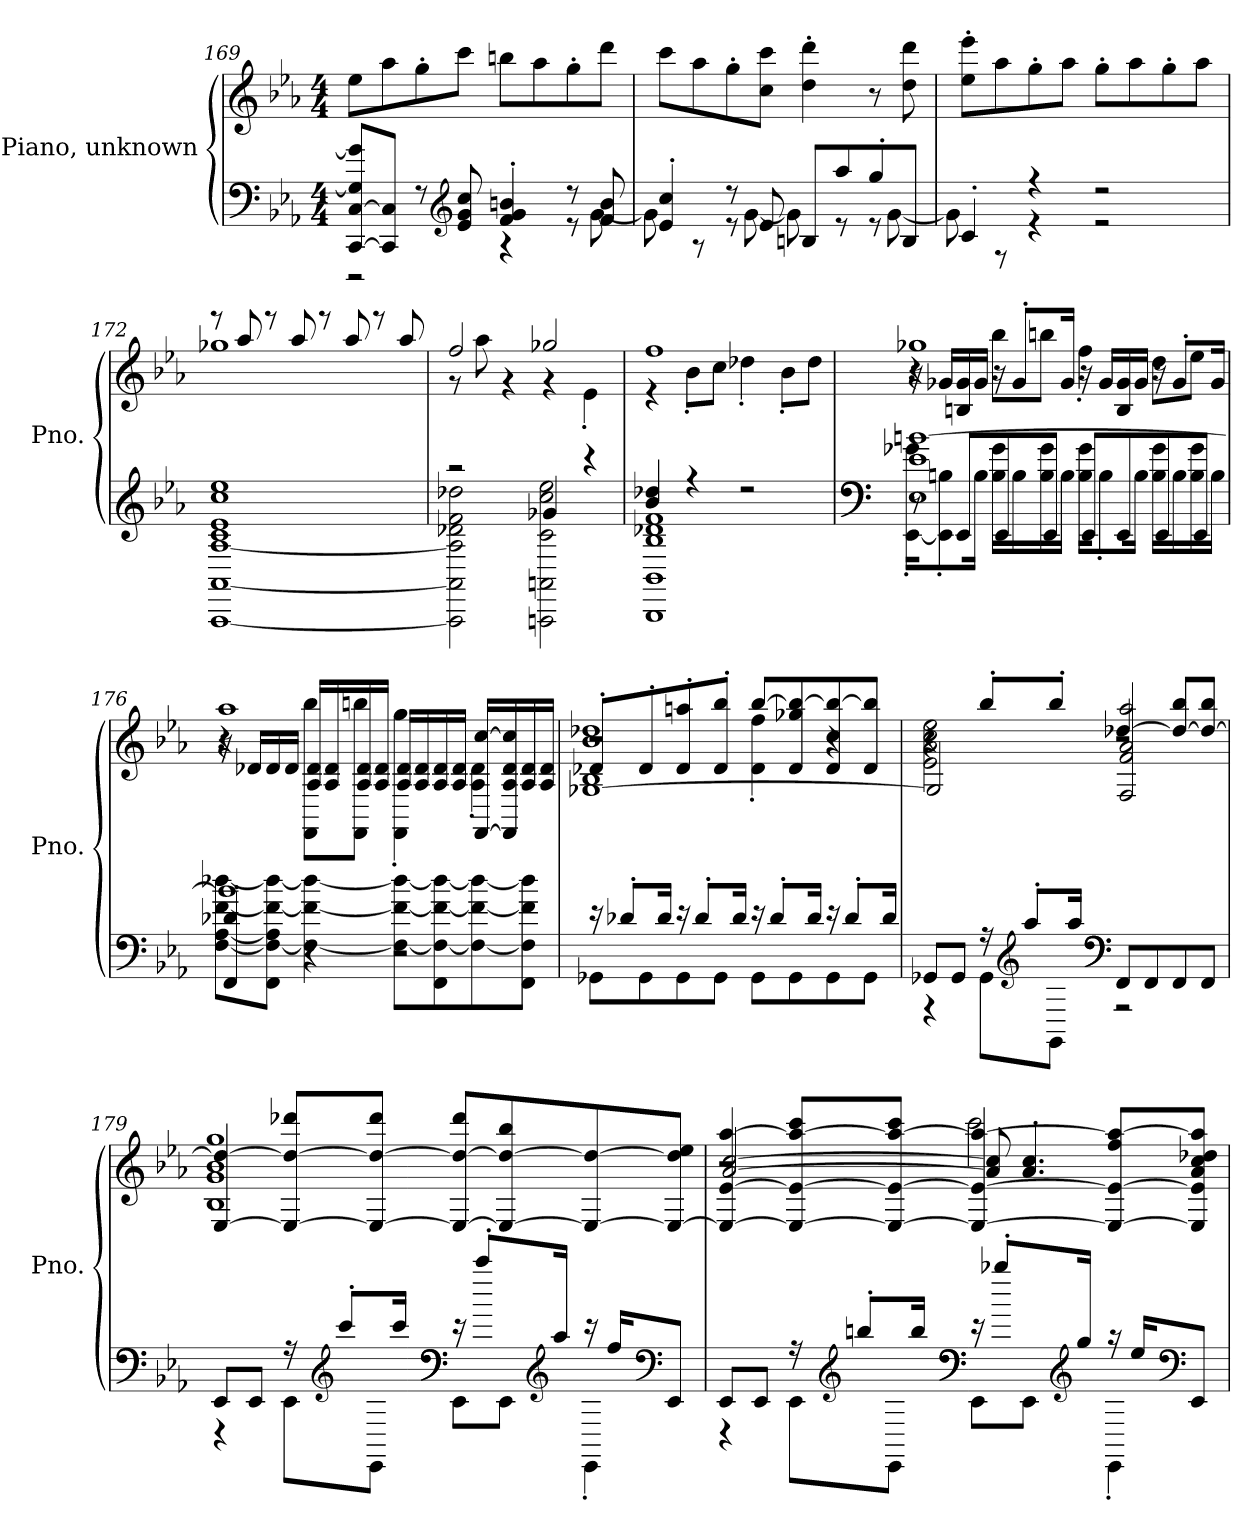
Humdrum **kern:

**kern	**kern
*part1	*part1
*staff2	*staff1
*I"Piano, unknown	*
*I'Pno.	*
!!LO:LB:g=z
*clefF4	*clefG2
*k[b-e-a-]	*k[b-e-a-]
*M4/4	*M4/4
=169	=169
*^	*
[8CC/ [8C/ 8G/] 8g/]L	2r	8ee-\L
8CC/] 8C/]J	.	8aa-\
8r	.	8gg'\
*clefG2	*	*
8e-/ 8g/ 8cc/	.	8ccc\J
4f/' 4g/' 4bn/'	4r	8bbn\L
.	.	8aa-\
8r	8r	8gg'\
8f/ 8b/	[8g\	8ddd\J
=170	=170	=170
4e-/' 4cc/'	8g\]	8ccc\L
.	8r	8aa-\
8r	8r	8gg'\
8e-/	[8g\	8cc\ 8ccc\J
8Bn/L	8g\]	4dd\' 4ddd\'
8aa-/	8r	.
8gg'/	8r	8r
8B/J	[8g\	8dd\ 8ddd\
=171	=171	=171
4c'/	8g\]	8ee-\' 8eee-\'L
.	8r	8aa-\
4r	4r	8gg'\
.	.	8aa-\J
2r	2r	8gg'\L
.	.	8aa-\
.	.	8gg'\
.	.	8aa-\J
!!LO:LB:g=z
=172	=172	=172
*	*	*^
1c 1e- 1cc 1ee-	[1AAA- [1AA- [1A-	8r	1gg-X
.	.	8aa-/	.
.	.	8r	.
.	.	8aa-/	.
.	.	8r	.
.	.	8aa-/	.
.	.	8r	.
.	.	8aa-/	.
=173	=173	=173	=173
2r	2AAA-\] 2AA-\] 2A-\] 2d-X\ 2f\ 2dd-X\	2ff/	8r
.	.	.	8aa-\
.	.	.	4r
4g-X/	2AAAn\ 2AAn\ 2c\ 2cc\ 2ee-\	2gg-X/	4r
4r	.	.	4e-'\
=174	=174	=174	=174
4b-/ 4dd-X/	1BBB- 1BB- 1B- 1d-X 1f	1ff	4r
4r	.	.	8b-'\L
.	.	.	8cc\J
2r	.	.	4dd-X'\
.	.	.	8b-'\L
.	.	.	8dd-\J
*v	*v	*	*
*	*v	*v
!!LO:LB:g=z
=175	=175
*clefF4	*
*^	*^
*	*^	*	*^
1E- 1e- [1bn	[16EE-\' 16g-X\'KL	8r	1gg-X	4r	16r
.	8EE-\]' 8Bn\'	.	.	.	16g-X/LL
.	.	8EE-/L	.	.	16Bn/ 16g-/
.	16B\Jk	.	.	.	16g-/JJ
.	16B\ 16g-\LL	8EE-/	.	8bb-\L	16r
.	16B\	.	.	.	8g-'/L
.	16B\ 16g-\	8EE-/J	.	8bbn\J	.
.	16B\JJ	.	.	.	16g-/Jk
.	16B\ 16g-\KL	8EE-/L	.	4ff'\	16r
.	8B'\	.	.	.	16g-/LL
.	.	8EE-/	.	.	16B/ 16g-/
.	16B\Jk	.	.	.	16g-/JJ
.	16B\ 16g-\LL	8EE-/	.	8dd\L	16r
.	16B\	.	.	.	8g-'/L
.	16B\ 16g-\	8EE-/J	.	8ee-\J	.
.	16B\JJ	.	.	.	16g-/Jk
=176	=176	=176	=176	=176	=176
1b]	[8F\ [8A-\ [8f\ [8dd-X\L	4FF/' 4d-X/'	1aa-	4r	16r
.	.	.	.	.	16d-X/LL
.	8FF\ 8F\_ 8A-\] 8f\_ 8dd-\_J	.	.	.	16d-/
.	.	.	.	.	16d-/JJ
.	4F\_ 4f\_ 4dd-\_	4r	.	8FF\ 8bb-\L	16A-/ 16d-/LL
.	.	.	.	.	16A-/ 16d-/
.	.	.	.	8FF\ 8bbn\J	16A-/ 16d-/
.	.	.	.	.	16A-/ 16d-/JJ
.	8F\_ 8f\_ 8dd-\_L	2r	.	4FF\' 4gg\'	16A-/ 16d-/LL
.	.	.	.	.	16A-/ 16d-/
.	8FF\ 8F\_ 8f\_ 8dd-\_	.	.	.	16A-/ 16d-/
.	.	.	.	.	16A-/ 16d-/JJ
.	8F\_ 8f\_ 8dd-\_	.	.	4A-\' 4d-\'	[16FF/ [16cc/LL
.	.	.	.	.	16FF/] 16A-/ 16d-/ 16cc/]
.	8FF\ 8F\] 8f\] 8dd-\]J	.	.	.	16A-/ 16d-/
.	.	.	.	.	16A-/ 16d-/JJ
*	*v	*v	*	*	*
!!LO:LB:g=z	!!	!!
=177	=177	=177	=177	=177
16r	8GG-X\L	8d-X'/L	2r	[1G-X 1B- 1b- 1dd-X
8d-X'/L	.	.	.	.
.	8GG-\	8d-'/	.	.
16d-/Jk	.	.	.	.
16r	8GG-\	8d-/' 8aan/'	.	.
8d-'/L	.	.	.	.
.	8GG-\J	8d-/' 8bb-/'J	.	.
16d-/Jk	.	.	.	.
16r	8GG-\L	[8bb-/L	4d-\' 4ff\'	.
8d-'/L	.	.	.	.
.	8GG-\	8d-/ 8gg-X/ 8bb-/_	.	.
16d-/Jk	.	.	.	.
16r	8GG-\	8d-/ 8cc/ 8bb-/_	4r	.
8d-'/L	.	.	.	.
.	8GG-\J	8d-/ 8bb-/]J	.	.
16d-/Jk	.	.	.	.
=178	=178	=178	=178	=178
8GG-X/L	4r	4r	2e-\ 2a-\ 2cc\ 2ee-\	2G-/]
8GG-/J	.	.	.	.
16r	8GG-\L	8bb-'/L	.	.
*clefG2	*	*	*	*
8aa-'/L	.	.	.	.
.	8GG-\J	8bb-'/J	.	.
16aa-/Jk	.	.	.	.
*clefF4	*	*	*	*
8FF/L	2r	[4dd-X/	2r	2F/ 2f/ 2a-/ 2aa-/
8FF/	.	.	.	.
8FF/	.	8dd-/_ 8bb-/L	.	.
8FF/J	.	8dd-/_ 8bb-/J	.	.
*	*	*	*v	*v
!!LO:LB:g=z
=179	=179	=179	=179
8EE-/L	4r	[4E-/ 4dd-/_	1B- 1g 1b- 1gg
8EE-/J	.	.	.
16r	8EE-\L	8E-/_ 8dd-/_ 8ddd-X/L	.
*clefG2	*	*	*
8ccc'/L	.	.	.
.	8EE-\J	8E-/_ 8dd-/_ 8ddd-/J	.
16ccc/Jk	.	.	.
*clefF4	*	*	*
16r	8EE-\L	8E-/_ 8dd-/_ 8ddd-/L	.
8ccc'/L	.	.	.
.	8EE-\J	8E-/_ 8dd-/_ 8bb-/	.
*clefG2	*	*	*
16aa-/Jk	.	.	.
16r	4EE-'\	8E-/_ 8dd-/_	.
16ff/KL	.	.	.
*clefF4	*	*	*
8EE-/J	.	8E-/_ 8dd-/] 8ee-/J	.
=180	=180	=180	=180
*	*	*	*^
8EE-/L	4r	4E-/_ [4e-/ [4aa-/	2r	[2a-/ [2cc/
8EE-/J	.	.	.	.
16r	8EE-\L	8E-/_ 8e-/_ 8aa-/_ 8ccc/L	.	.
*clefG2	*	*	*	*
8bbn'/L	.	.	.	.
.	8EE-\J	8E-/_ 8e-/_ 8aa-/_ 8ccc/J	.	.
16bb/Jk	.	.	.	.
*clefF4	*	*	*	*
16r	8EE-\L	4E-/_ 4e-/_ 4aa-/_	2ccc\	8a-/] 8cc/]
8bb-X'/L	.	.	.	.
.	8EE-\J	.	.	4.a-/' 4.cc/'
*clefG2	*	*	*	*
16gg/Jk	.	.	.	.
16r	4EE-'\	8E-/_ 8e-/_ 8ff/ 8aa-/_L	.	.
16ee-/KL	.	.	.	.
*clefF4	*	*	*	*
8EE-/J	.	8E-/] 8e-/] 8a-/ 8cc/ 8dd-X/ 8aa-/]J	.	.
*v	*v	*	*	*
*	*v	*v	*v
=	=
*-	*-
